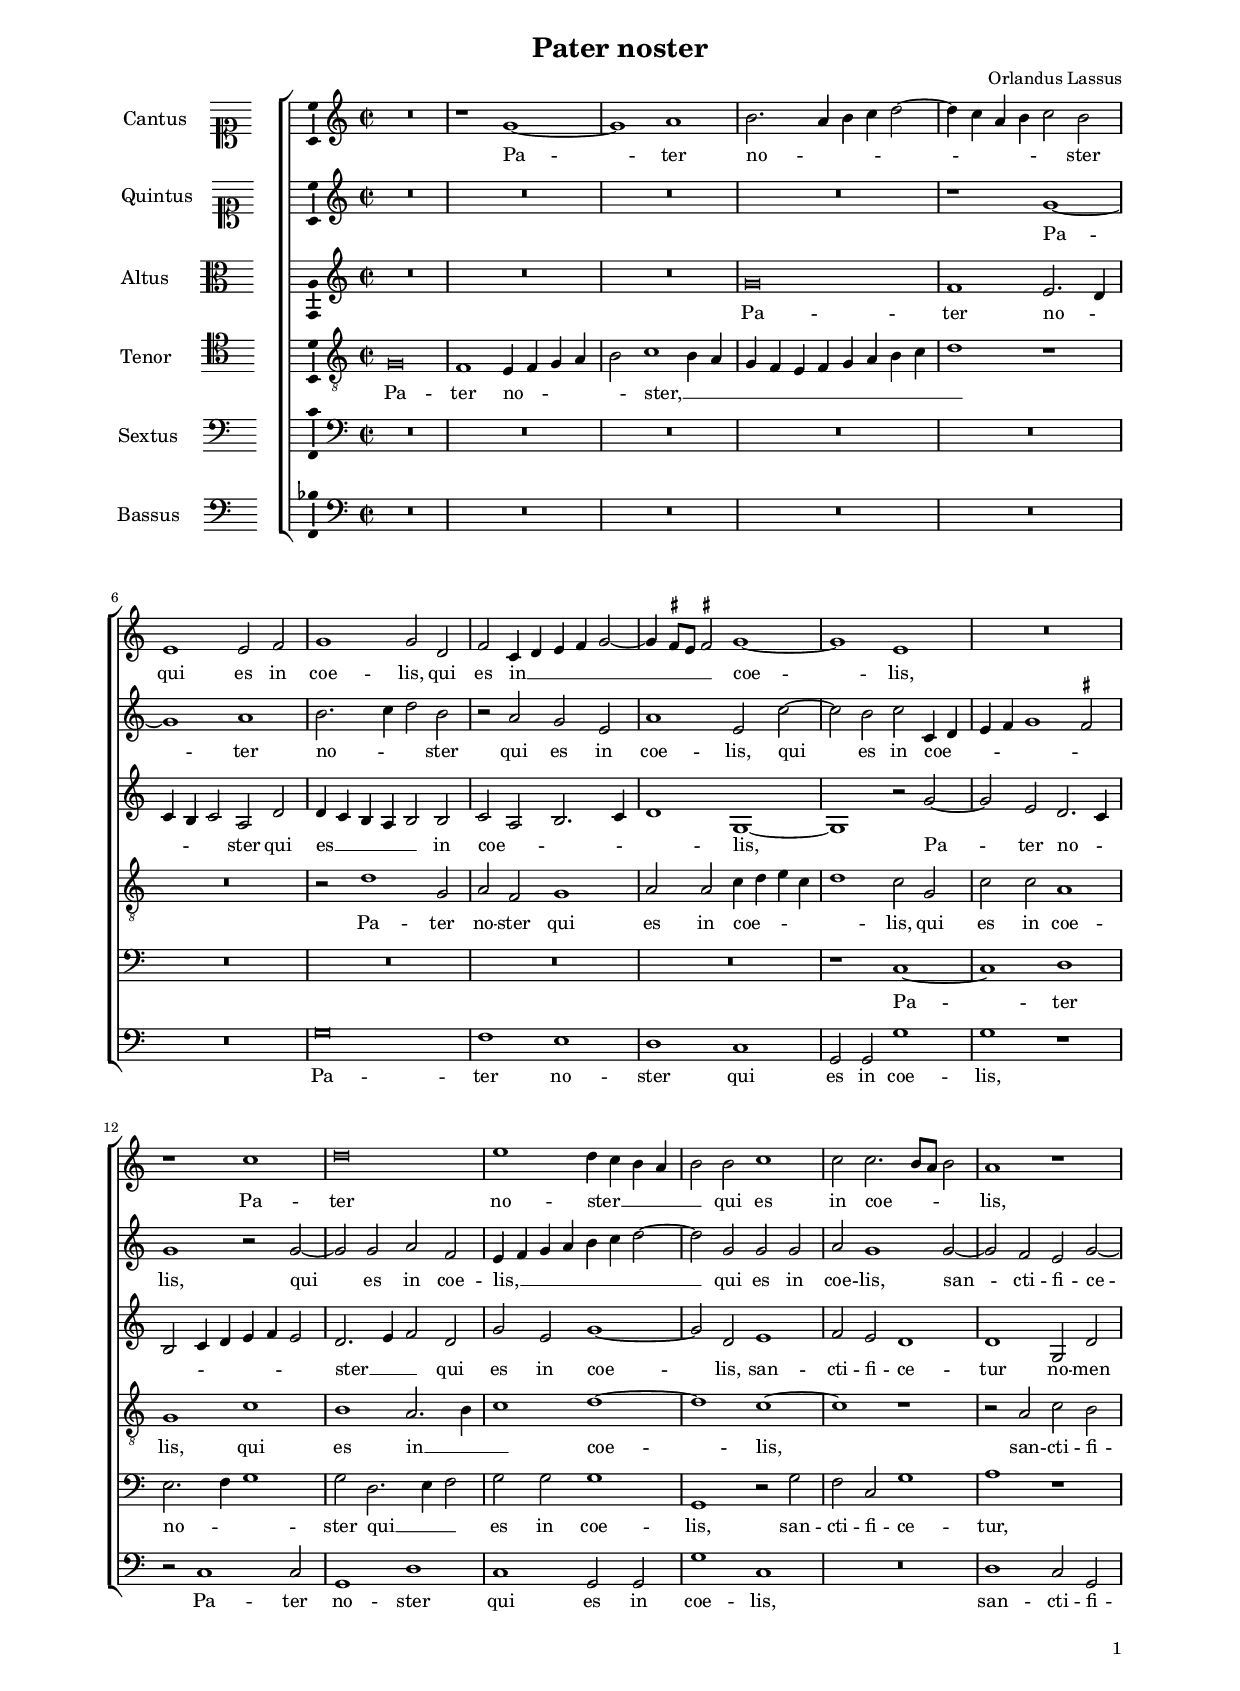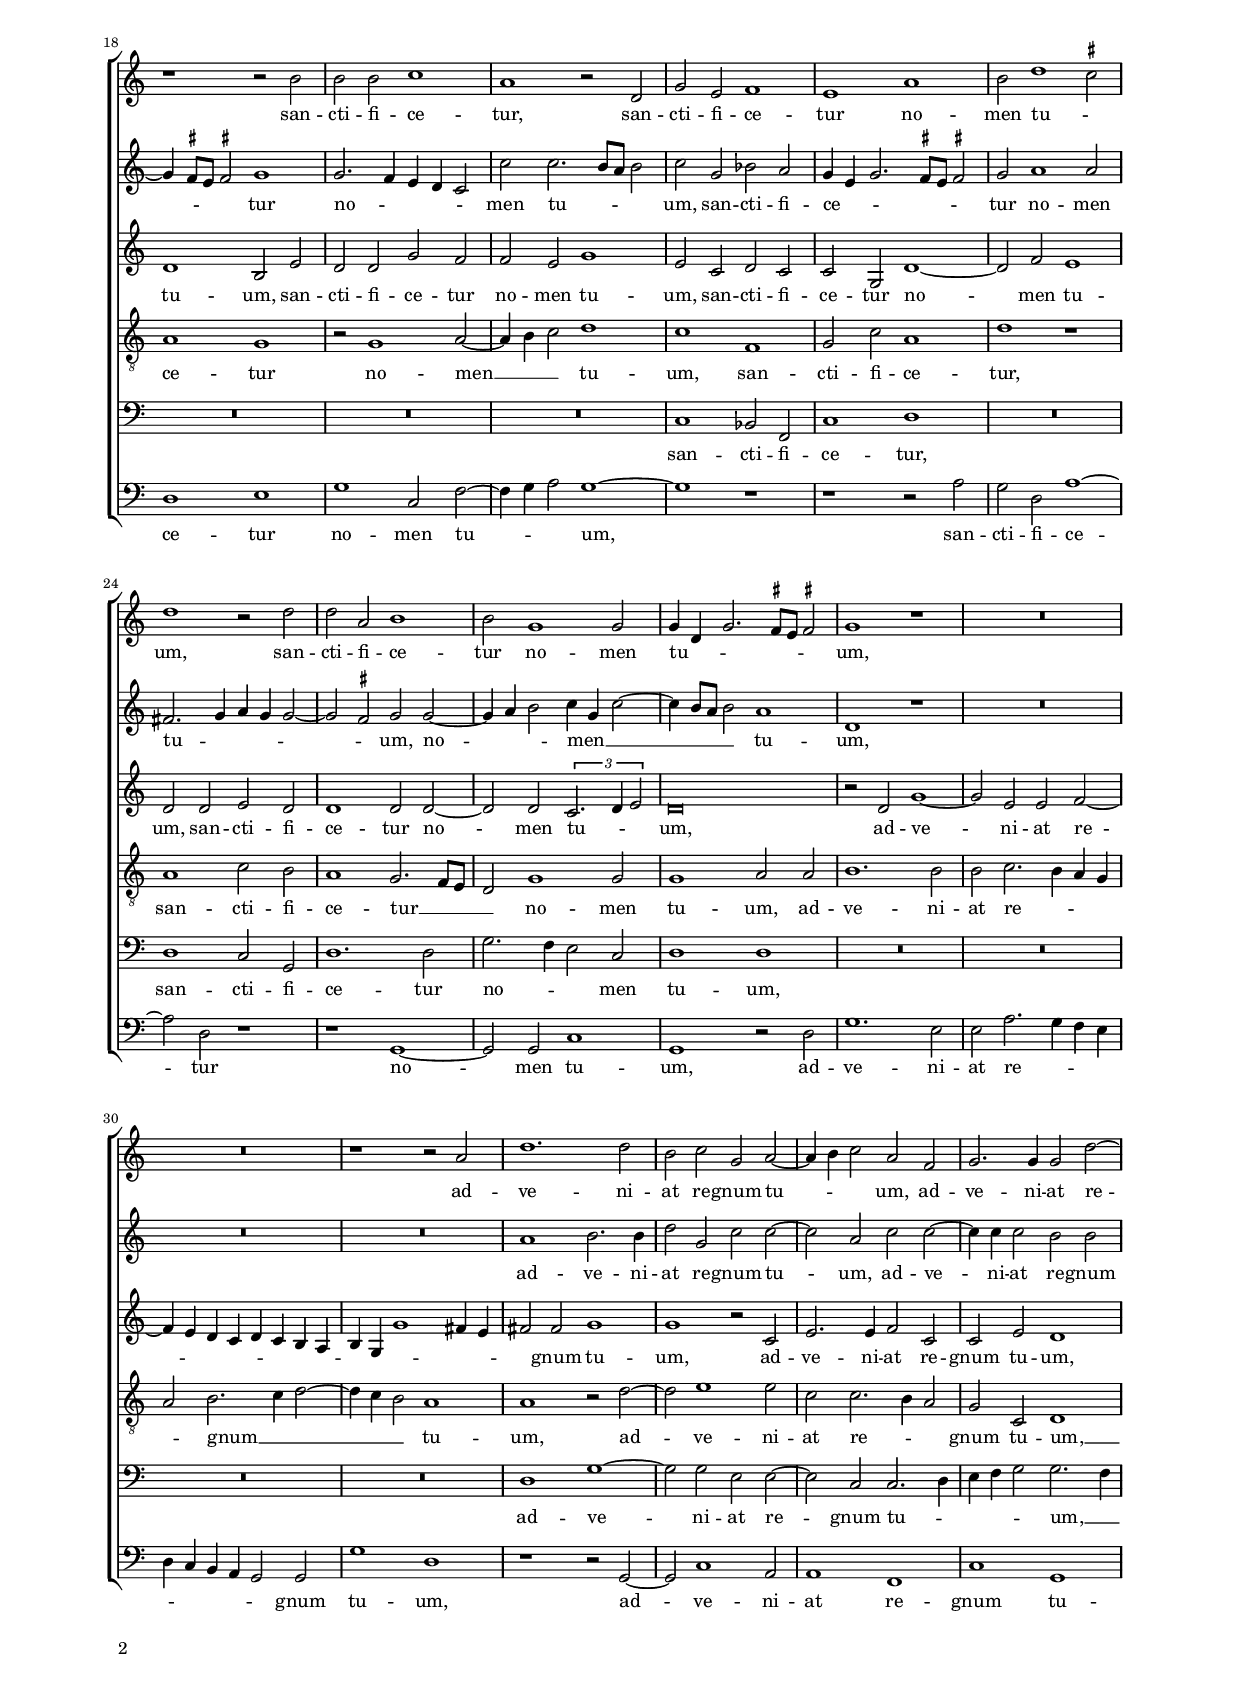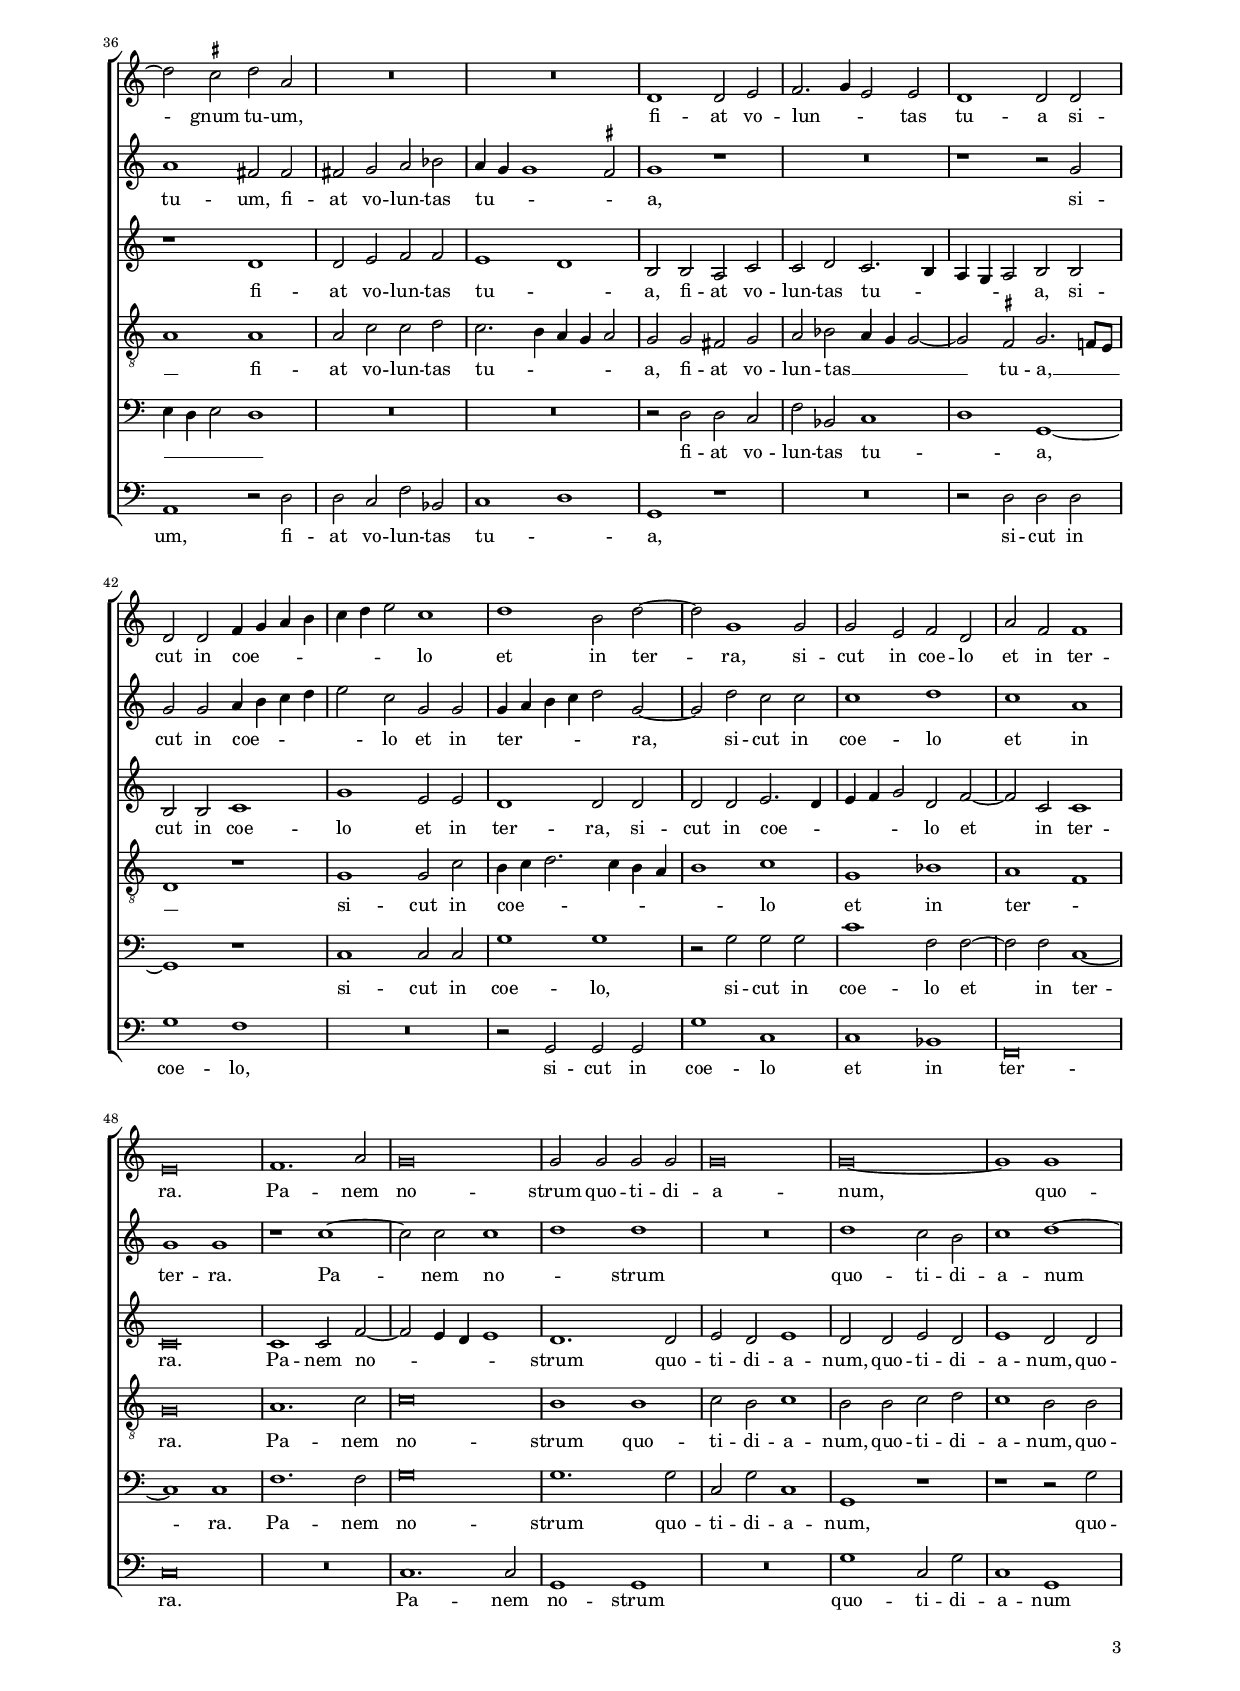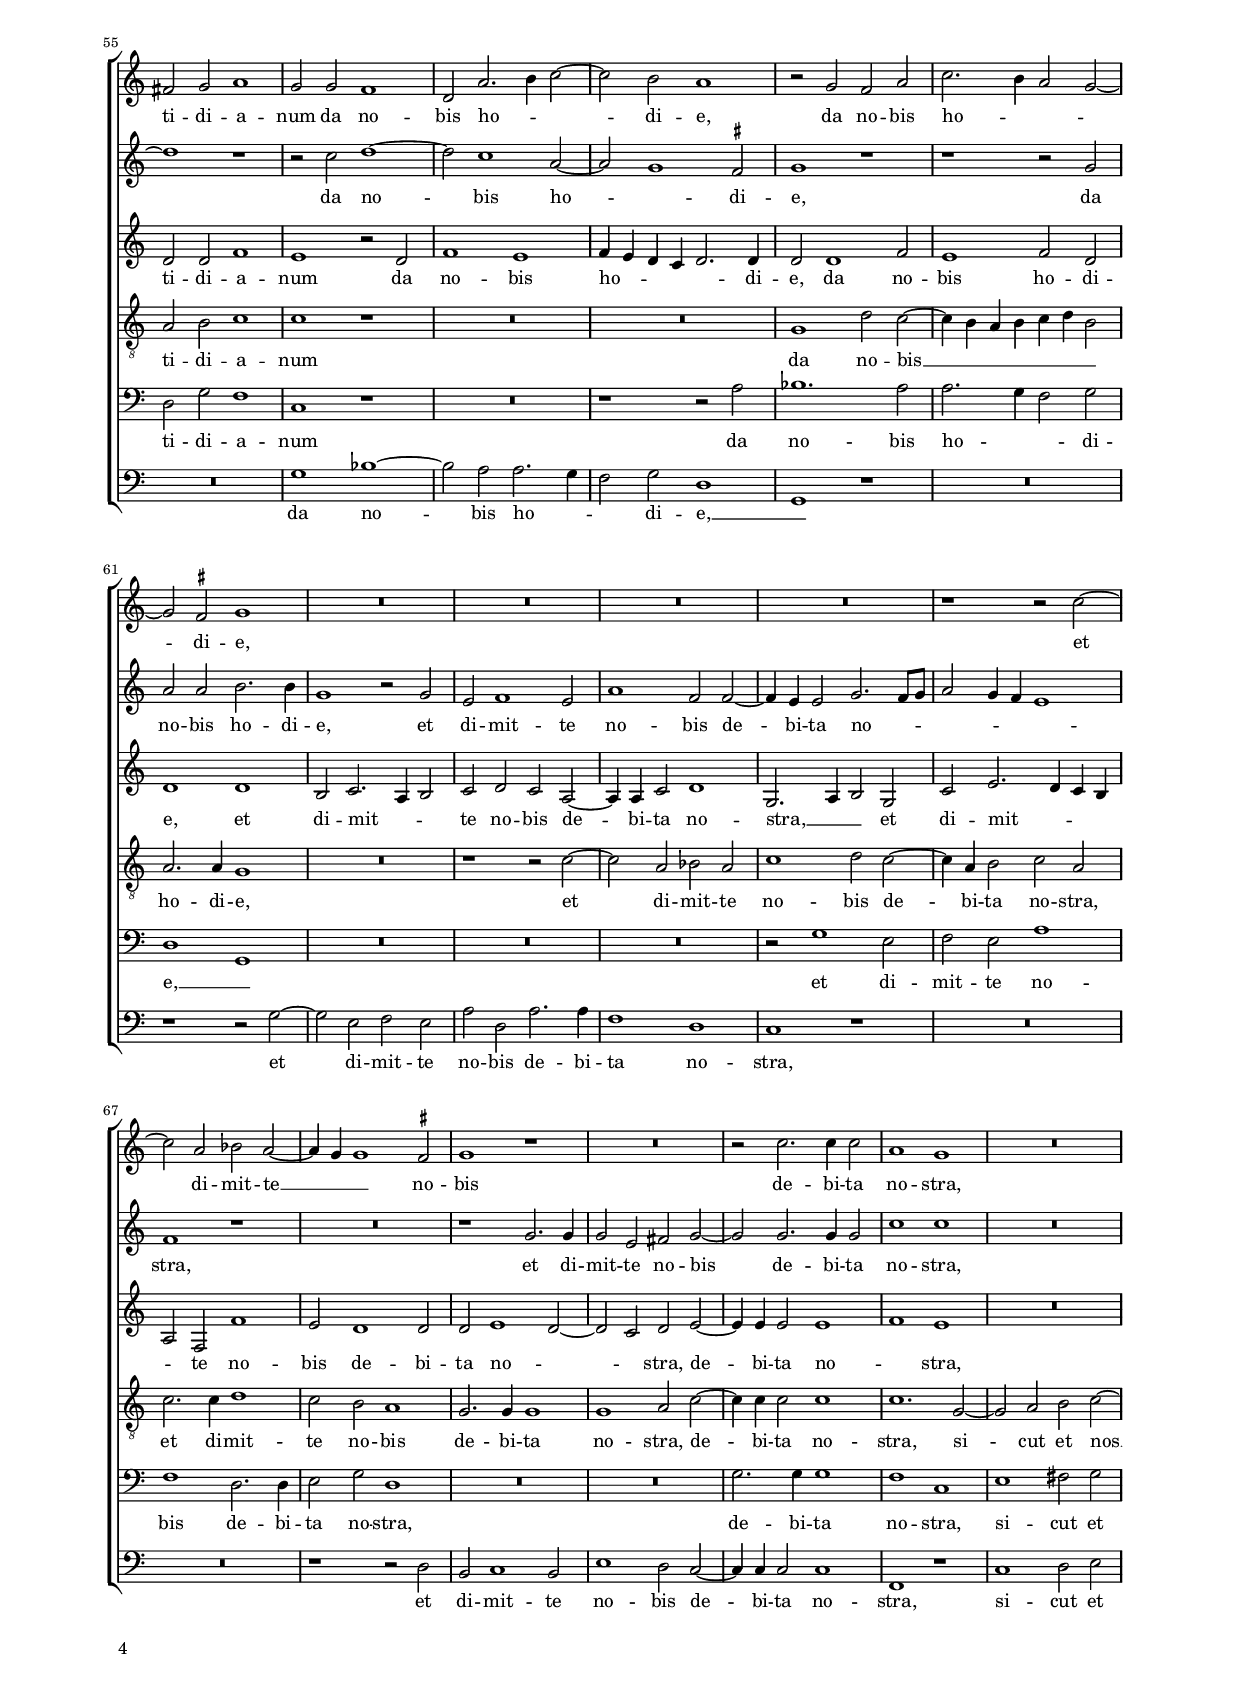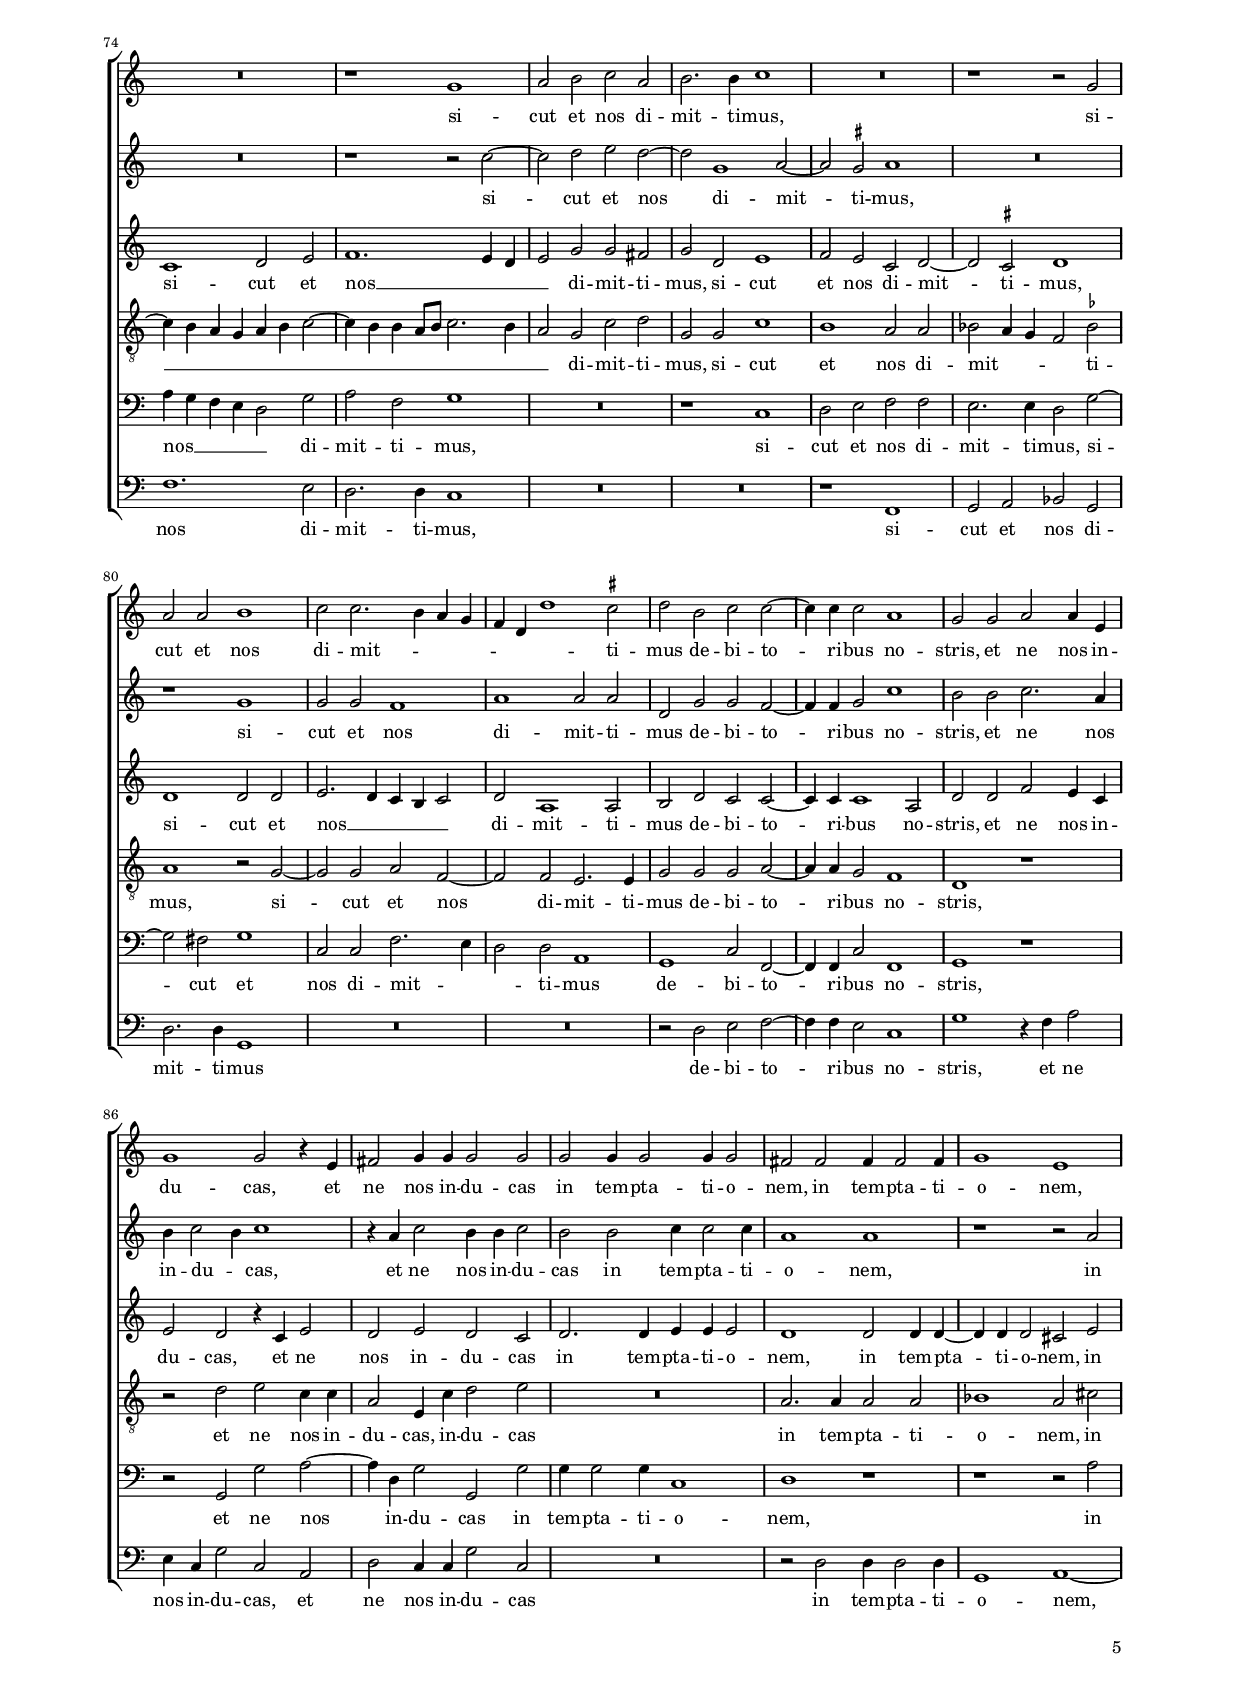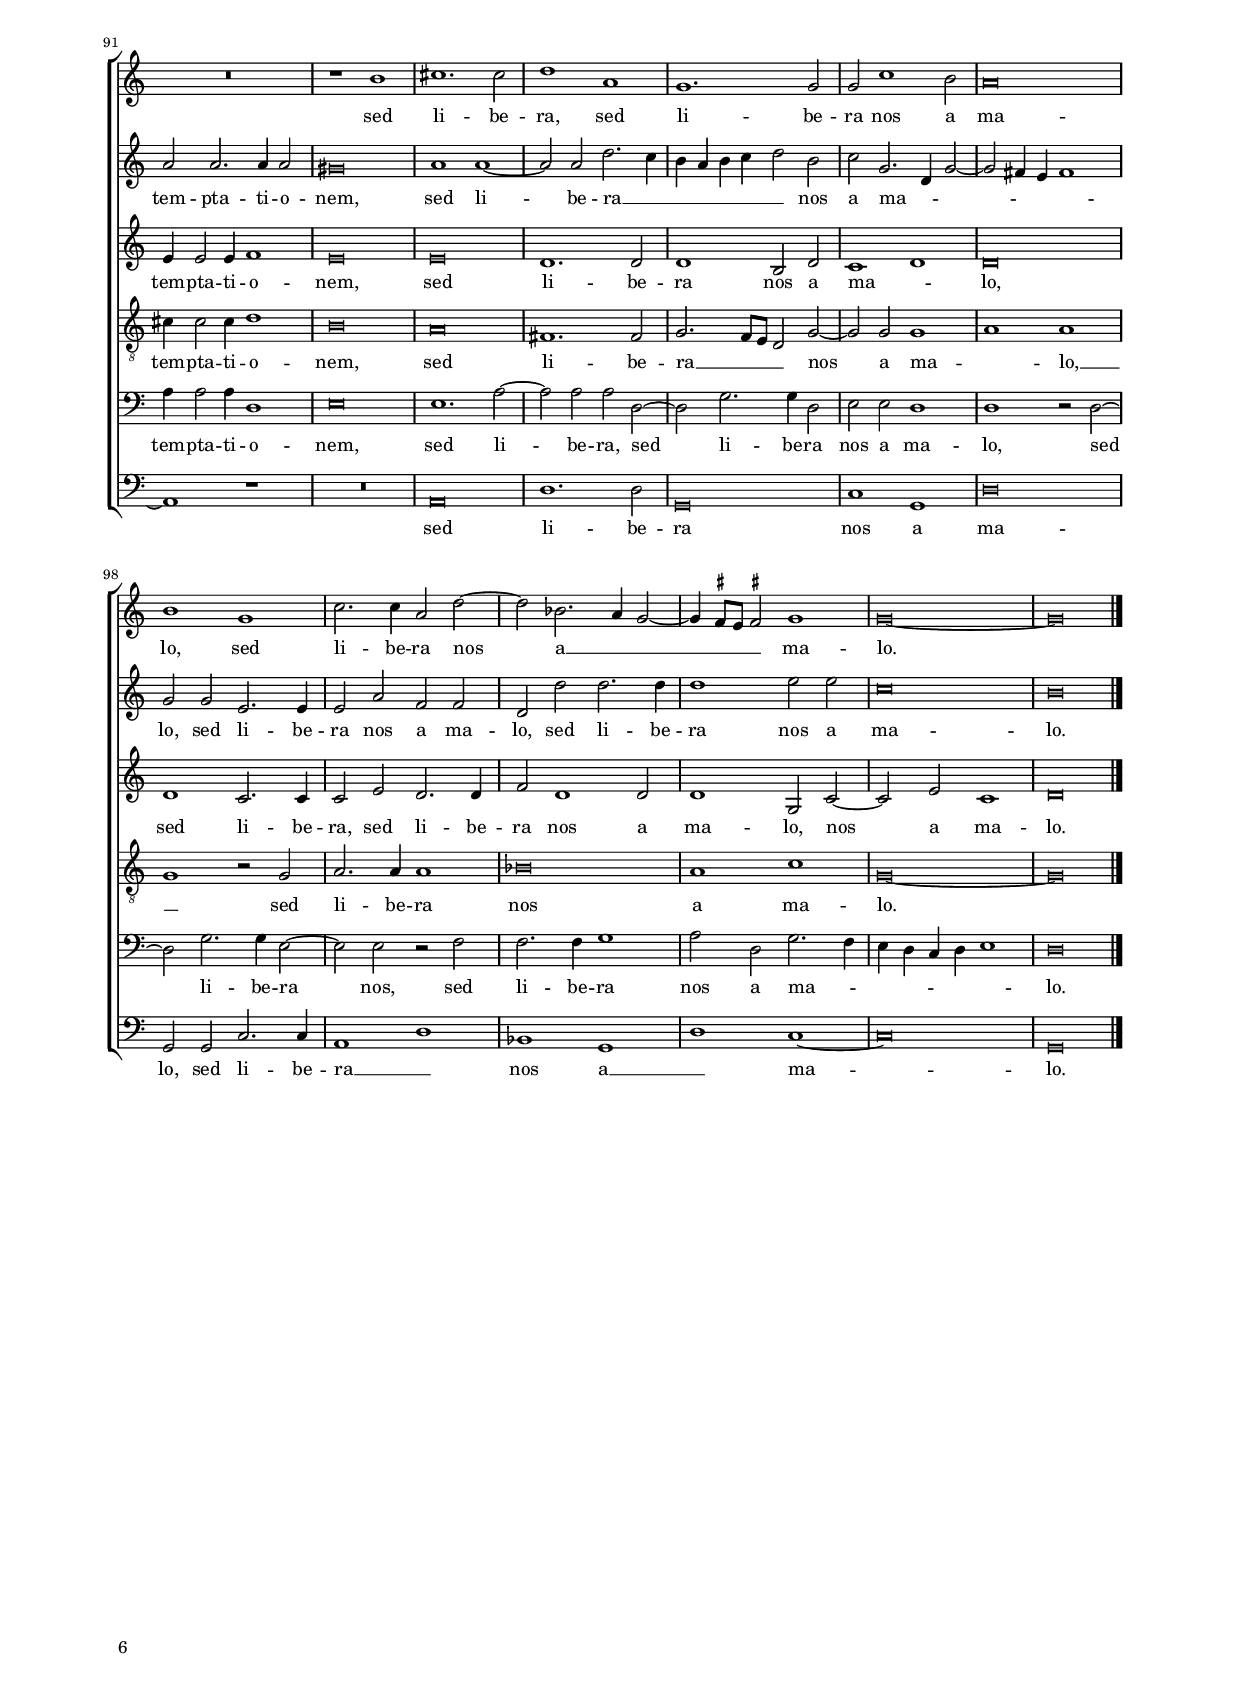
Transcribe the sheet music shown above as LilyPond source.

\header
{
  title="Pater noster"
  composer="Orlandus Lassus"
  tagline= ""
}

\version "2.24.1"
\include "deutsch.ly"
#(set-global-staff-size 15)
% #(set-default-paper-size "letter")
#(ly:set-option 'point-and-click #f)


\paper
	{
	top-margin = 1.4 \cm
	bottom-margin = 0.8 \cm
	left-margin = 2 \cm
	right-margin = 2 \cm
	ragged-bottom = ##f
	ragged-last-bottom = ##t
	print-page-number = ##f
	system-system-spacing = #'((basic-distance . 16) (minimum-distance . 14) (padding . 5) (strechability . 150))
	oddFooterMarkup=\markup   \fill-line { "" \fromproperty #'page:page-number-string }
	evenFooterMarkup=\markup  \fill-line { \fromproperty #'page:page-number-string "" }
	last-bottom-spacing = #'((basic-distance . 12) (minimum-distance . 7) (padding . 4))
	system-count = 17
	page-count = 6
%	systems-per-page = 3
%	min-systems-per-page = 3
	}


global = {
	\key c \major
	\time 2/2 \set Score.measureLength = #(ly:make-moment 2/1)
	\skip 1*2*103 \bar "|."
	}

ficta = { \once \set suggestAccidentals = ##t }
	
forget = #(define-music-function (music) (ly:music?) #{
	\accidentalStyle forget
	$music
	\accidentalStyle default
	#})


incipitcantus = \markup { \score {
	{
	\set Staff.instrumentName = \markup { \fontsize #1 "Cantus" }
	\key c \major
	\clef soprano
	s4 \bar ""
	}
	\layout  {
	raggedright = ##t
	indent = 1.8 \cm
	line-width = 2.7 \cm
	\context { \Staff \remove Time_signature_engraver }
	\override Staff.Clef.Y-extent = #'(0 . 0)
	}} \hspace #1 }


incipitquintus = \markup { \score {
	{
	\set Staff.instrumentName = \markup { \fontsize #1 "Quintus" }
	\key c \major
	\clef soprano
	s4 \bar ""
	}
	\layout  {
	raggedright = ##t
	indent = 1.8 \cm
	line-width = 2.7 \cm
	\context { \Staff \remove Time_signature_engraver }
	\override Staff.Clef.Y-extent = #'(0 . 0)
	}} \hspace #1 }
	  
	  
incipitaltus = \markup { \score {
	{
	\set Staff.instrumentName = \markup { \fontsize #1 "Altus" }
	\key c \major
	\clef alto
	s4 \bar ""
	}
	\layout  {
	raggedright = ##t
	indent = 1.8 \cm
	line-width = 2.7 \cm
	\context { \Staff \remove Time_signature_engraver }
	\override Staff.Clef.Y-extent = #'(0 . 0)
	}} \hspace #1 }


incipittenor = \markup { \score {
	{
	\set Staff.instrumentName = \markup { \fontsize #1 "Tenor" }
	\key c \major
	\clef tenor
	s4 \bar ""
	}
	\layout  {
	raggedright = ##t
	indent = 1.8 \cm
	line-width = 2.7 \cm
	\context { \Staff \remove Time_signature_engraver }
	\override Staff.Clef.Y-extent = #'(0 . 0)
	}} \hspace #1 }
	  
	  
incipitsextus = \markup { \score {
	{
	\set Staff.instrumentName = \markup { \fontsize #1 "Sextus" }
	\key c \major
	\clef bass
	s4 \bar ""
	}
	\layout  {
	raggedright = ##t
	indent = 1.8 \cm
	line-width = 2.7 \cm
	\context { \Staff \remove Time_signature_engraver }
	\override Staff.Clef.Y-extent = #'(0 . 0)
	}} \hspace #1 }
	  
	  
incipitbassus = \markup { \score {
	{
	\set Staff.instrumentName = \markup { \fontsize #1 "Bassus" }
	\key c \major
	\clef bass
	s4 \bar ""
	}
	\layout  {
	raggedright = ##t
	indent = 1.8 \cm
	line-width = 2.7 \cm
	\context { \Staff \remove Time_signature_engraver }
	\override Staff.Clef.Y-extent = #'(0 . 0)
	}} \hspace #1 }


cantus =  \relative c''
	{
	R\breve
	r1 g~
	g1 a
	h2. a4 h c d2~
%5
	d4 c a h c2 h | \break \noPageBreak
	e,1 e2 f
	g1 g2 d
	f2 c4 d e f g2~
	g4 \ficta fis8 e \ficta fis!2 g1~
%10
	g1 e |
	R\breve \break \noPageBreak
	r1 c'
	d\breve
	e1 d4 c h a
%15
	h2 h c1 |
	c2 c2. h8 a h2
	a1 r \pageBreak
	r1 r2 h
	h2 h c1
%20
	a1 r2 d, |
	g2 e f1
	e1 a
	h2 d1 \ficta cis2
	d1 r2 d
%25
	d2 a h1 |
	h2 g1 g2
	g4 d g2. \ficta fis8 e \ficta fis!2
	g1 r
	R\breve \break \noPageBreak
%30
	R\breve |
	r1 r2 a
	d1. d2
	h2 c g a~
	a4 h c2 a f
%35
	g2. g4 g2 d'~ | \pageBreak
	d2 \ficta cis d a
	R\breve
	R\breve
	d,1 d2 e
%40
	f2. g4 e2 e |
	d1 d2 d \break \noPageBreak
	d2 d f4 g a h
	c4 d e2 c1
	d1 h2 d~
%45
	d2 g,1 g2 |
	g2 e f d
	a'2 f f1 \break \noPageBreak
	e\breve
	f1. a2
%50
	g\breve |
	g2 g g g
	g\breve
	g\breve~
	g1 g \pageBreak
%55
	fis2 g a1 |
	g2 g f1
	d2 a'2. h4 c2~
	c2 h a1
	r2 g f a
%60
	c2. h4 a2 g~ |
	g2 \ficta fis g1
	R\breve
	R\breve
	R\breve
%65
	R\breve |
	r1 r2 c~
	c2 a b a~
	a4 g g1 \ficta fis2
	g1 r
%70
	R\breve |
	r2 c2. c4 c2
	a1 g
	R\breve
	R\breve
%75
	r1 g |
	a2 h c a
	h2. h4 c1
	R\breve
	r1 r2 g
%80
	a2 a h1 |
	c2 c2. h4 a g
	f4 d d'1 \ficta cis2
	d2 h c c~
	c4 c c2 a1
%85
	g2 g a a4 e |
	g1 g2 r4 e
	fis2 g4 g g2 g
	g2 g4 g2 g4 g2
	fis2 fis fis4 fis2 fis4
%90
	g1 e | \pageBreak
	R\breve
	r1 h'
	cis1. cis2
	d1 a
%95
	g1. g2 |
	g2 c1 h2
	a\breve
	h1 g
	c2. c4 a2 d~
%100
	d2 b2. a4 g2~ |
	g4 \ficta fis8 e \ficta fis!2 g1
	g\breve~
	g\breve |
	}


quintus = \relative c''
	{
	R\breve
	R\breve
	R\breve
	R\breve
%5
	r1 g~ |
	g1 a
	h2. c4 d2 h
	r2 a g e
	a1 e2 c'~
%10
	c2 h c c,4 d |
	e4 f g1 \ficta fis2
	g1 r2 g~
	g2 g a f
	e4 f g a h c d2~
%15
	d2 g, g g |
	a2 g1 g2~
	g2 f e g~
	g4 \ficta fis8 e \ficta fis!2 g1
	g2. f4 e d c2
%20
	c'2 c2. h8 a h2 |
	c2 g b a
	g4 e g2. \ficta fis8 e \ficta fis!2
	g2 a1 a2
	fis2. g4 a g g2~
%25
	g2 \ficta fis g g~ |
	g4 a h2 c4 g c2~
	c4 h8 a h2 a1
	d,1 r
	R\breve
%30
	R\breve |
	R\breve
	a'1 h2. h4
	d2 g, c c~
	c2 a c c~
%35
	c4 c c2 h h |
	a1 fis2 fis
	fis2 g a b
	a4 g g1 \ficta fis2
	g1 r
%40
	R\breve |
	r1 r2 g
	g2 g a4 h c d
	e2 c g g
	g4 a h c d2 g,~
%45
	g2 d' c c |
	c1 d
	c1 a
	g1 g
	r1 c~
%50
	c2 c c1 |
	d1 d
	R\breve
	d1 c2 h
	c1 d~
%55
	d1 r |
	r2 c d1~
	d2 c1 a2~
	a2 g1 \ficta fis2
	g1 r
%60
	r1 r2 g |
	a2 a h2. h4
	g1 r2 g
	e2 f1 e2
	a1 f2 f~
%65
	f4 e e2 g2. f8 g |
	a2 g4 f e1
	f1 r
	R\breve
	r1 g2. g4
%70
	g2 e fis g~ |
	g2 g2. g4 g2
	c1 c
	R\breve
	R\breve
%75
	r1 r2 c~ |
	c2 d e d~
	d2 g,1 a2~
	a2 \ficta gis a1
	R\breve
%80
	r1 g |
	g2 g f1
	a1 a2 a
	d,2 g g f~
	f4 f g2 c1
%85
	h2 h c2. a4 |
	h4 c2 h4 c1
	r4 a c2 h4 h c2
	h2 h c4 c2 c4
	a1 a
%90
	r1 r2 a |
	a2 a2. a4 a2
	gis\breve
	a1 a~
	a2 a d2. c4
%95
	h4 a h c d2 h |
	c2 g2. d4 g2~
	g2 fis4 e fis1
	g2 g e2. e4
	e2 a f f
%100
	d2 d' d2. d4 |
	d1 e2 e
	c\breve
	h\breve |
	}


altus =  \relative c'
	{
	R\breve
	R\breve
	R\breve
	g'\breve
%5
	f1 e2. d4 |
	c4 h c2 a d
	d4 c h a h2 h
	c2 a h2. c4
	d1 g,~
%10
	g1 r2 g'~ |
	g2 e d2. c4
	h2 c4 d e f e2
	d2. e4 f2 d
	g2 e g1~
%15
	g2 d e1 |
	f2 e d1
	d1 g,2 d'
	d1 h2 e
	d2 d g f
%20
	f2 e g1 |
	e2 c d c
	c2 g d'1~
	d2 f e1
	d2 d e d
%25
	d1 d2 d~ |
	d2 d \tuplet 3/2 { c2. d4 e2 }
	d\breve
	r2 d g1~
	g2 e e f~
%30
	f4 e d c d c h a |
	h4 g g'1 fis4 e
	fis2 fis g1
	g1 r2 c,
	e2. e4 f2 c
%35
	c2 e d1 |
	r1 d
	d2 e f f
	e1 d
	h2 h a c
%40
	c2 d c2. h4 |
	a4 g a2 h h
	h2 h c1
	g'1 e2 e
	d1 d2 d
%45
	d2 d e2. d4 |
	e4 f g2 d f~
	f2 c c1
	c\breve
	c1 c2 f~
%50
	f2 e4 d e1 |
	d1. d2
	e2 d e1
	d2 d e d
	e1 d2 d
%55
	d2 d f1 |
	e1 r2 d
	f1 e
	f4 e d c d2. d4
	d2 d1 f2
%60
	e1 f2 d |
	d1 d
	h2 c2. a4 h2
	c2 d c a~
	a4 a c2 d1
%65
	g,2. a4 h2 g |
	c2 e2. d4 c h
	a2 f f'1
	e2 d1 d2
	d2 e1 d2~
%70
	d2 c d e~ |
	e4 e e2 e1
	f1 e
	R\breve
	c1 d2 e
%75
	f1. e4 d |
	e2 g g fis
	g2 d e1
	f2 e c d~
	d2 \ficta cis d1
%80
	d1 d2 d |
	e2. d4 c h c2
	d2 a1 a2
	h2 d c c~
	c4 c c1 a2
%85
	d2 d f e4 c |
	e2 d r4 c e2
	d2 e d c
	d2. d4 e e e2
	d1 d2 d4 d~
%90
	d4 d d2 cis e |
	e4 e2 e4 f1
	e\breve
	e\breve
	d1. d2
%95
	d1 h2 d |
	c1 d
	d\breve
	d1 c2. c4
	c2 e d2. d4
%100
	f2 d1 d2 |
	d1 g,2 c~
	c2 e c1
	d\breve |
	}


tenor =  \relative c'
	{
	g\breve
	f1 e4 f g a
	h2 c1 h4 a
	g4 f e f g a h c
%5
	d1 r |
	R\breve
	r2 d1 g,2
	a2 f g1
	a2 a c4 d e c
%10
	d1 c2 g |
	c2 c a1
	g1 c
	h1 a2. h4
	c1 d~
%15
	d1 c~ |
	c1 r
	r2 a c h
	a1 g
	r2 g1 a2~
%20
	a4 h c2 d1 |
	c1 f,
	g2 c a1
	d1 r
	a1 c2 h
%25
	a1 g2. f8 e |
	d2 g1 g2
	g1 a2 a
	h1. h2
	h2 c2. h4 a g
%30
	a2 h2. c4 d2~ |
	d4 c h2 a1
	a1 r2 d~
	d2 e1 e2
	c2 c2. h4 a2
%35
	g2 c, d1 |
	a'1 a
	a2 c c d
	c2. h4 a g a2
	g2 g fis g
%40
	a2 b a4 g g2~ |
	g2 \ficta fis g2. f8 e
	d1 r
	g1 g2 c
	h4 c d2. c4 h a
%45
	h1 c |
	g1 b
	a1 f
	g\breve
	a1. c2
%50
	c\breve |
	h1 h
	c2 h c1
	h2 h c d
	c1 h2 h
%55
	a2 h c1 |
	c1 r
	R\breve
	R\breve
	g1 d'2 c~
%60
	c4 h a h c d h2 |
	a2. a4 g1
	R\breve
	r1 r2 c~
	c2 a b a
%65
	c1 d2 c~ |
	c4 a h2 c a
	c2. c4 d1
	c2 h a1
	g2. g4 g1
%70
	g1 a2 c~ |
	c4 c c2 c1
	c1. g2~
	g2 a h c~
	c4 h a g a h c2~
%75
	c4 h h a8 h c2. h4 |
	a2 g c d
	g,2 g c1
	h1 a2 a
	b2 a4 g f2 \ficta b!
%80
	a1 r2 g~ |
	g2 g a f~
	f2 f e2. e4
	g2 g g a~
	a4 a g2 f1
%85
	d1 r |
	r2 d' e c4 c
	a2 e4 c' d2 e
	R\breve
	a,2. a4 a2 a
%90
	b1 a2 cis |
	cis4 cis2 cis4 d1
	h\breve
	a\breve
	fis1. fis2
%95
	g2. f8 e d2 g~ |
	g2 g g1
	a1 a
	g1 r2 g
	a2. a4 a1
%100
	b\breve |
	a1 c
	g\breve~
	g\breve |
	}


sextus  =  \relative c
	{
	R\breve
	R\breve
	R\breve
	R\breve
%5
	R\breve |
	R\breve
	R\breve
	R\breve
	R\breve
%10
	r1 c~ |
	c1 d
	e2. f4 g1
	g2 d2. e4 f2
	g2 g g1
%15
	g,1 r2 g' |
	f2 c g'1
	a1 r
	R\breve
	R\breve
%20
	R\breve |
	c,1 b2 f
	c'1 d
	R\breve
	d1 c2 g
%25
	d'1. d2 |
	g2. f4 e2 c
	d1 d
	R\breve
	R\breve
%30
	R\breve |
	R\breve
	d1 g~
	g2 g e e~
	e2 c c2. d4
%35
	e4 f g2 g2. f4 |
	e4 d e2 d1
	R\breve
	R\breve
	r2 d d c
%40
	f2 b, c1 |
	d1 g,~
	g1 r
	c1 c2 c
	g'1 g
%45
	r2 g g g |
	c1 f,2 f~
	f2 f c1~
	c1 c
	f1. f2
%50
	g\breve |
	g1. g2
	c,2 g' c,1
	g1 r
	r1 r2 g'
%55
	d2 g f1 |
	c1 r
	R\breve
	r1 r2 a'
	b1. a2
%60
	a2. g4 f2 g |
	d1 g,
	R\breve
	R\breve
	R\breve
%65
	r2 g'1 e2 |
	f2 e a1
	f1 d2. d4
	e2 g d1
	R\breve
%70
	R\breve |
	g2. g4 g1
	f1 c
	e1 fis2 g
	a4 g f e d2 g
%75
	a2 f g1 |
	R\breve
	r1 c,
	d2 e f f
	e2. e4 d2 g~
%80
	g2 fis g1 |
	c,2 c f2. e4
	d2 d a1
	g1 c2 f,~
	f4 f c'2 f,1
%85
	g1 r |
	r2 g g' a~
	a4 d, g2 g, g'
	g4 g2 g4 c,1
	d1 r
%90
	r1 r2 a' |
	a4 a2 a4 d,1
	e\breve
	e1. a2~
	a2 a a d,~
%95
	d2 g2. g4 d2 |
	e2 e d1
	d1 r2 d~
	d2 g2. g4 e2~
	e2 e r f
%100
	f2. f4 g1 |
	a2 d, g2. f4
	e4 d c d e1
	d\breve |
	}


bassus  =  \relative c
	{
	R\breve
	R\breve
	R\breve
	R\breve
%5
	R\breve |
	R\breve
	g'\breve
	f1 e
	d1 c
%10
	g2 g g'1 |
	g1 r
	r2 c,1 c2
	g1 d'
	c1 g2 g
%15
	g'1 c, |
	R\breve
	d1 c2 g
	d'1 e
	g1 c,2 f~
%20
	f4 g a2 g1~ |
	g1 r
	r1 r2 a
	g2 d a'1~
	a2 d, r1
%25
	r1 g,~ |
	g2 g c1
	g1 r2 d'
	g1. e2
	e2 a2. g4 f e
%30
	d4 c h a g2 g |
	g'1 d
	r1 r2 g,~
	g2 c1 a2
	a1 f
%35
	c'1 g |
	a1 r2 d
	d2 c f b,
	c1 d
	g,1 r
%40
	R\breve |
	r2 d' d d
	g1 f
	R\breve
	r2 g, g g
%45
	g'1 c, |
	c1 b
	f\breve
	c'\breve
	R\breve
%50
	c1. c2 |
	g1 g
	R\breve
	g'1 c,2 g'
	c,1 g
%55
	R\breve |
	g'1 b~
	b2 a a2. g4
	f2 g d1
	g,1 r
%60
	R\breve |
	r1 r2 g'~
	g2 e f e
	a2 d, a'2. a4
	f1 d
%65
	c1 r |
	R\breve
	R\breve
	r1 r2 d
	h2 c1 h2
%70
	e1 d2 c~ |
	c4 c c2 c1
	f,1 r
	c'1 d2 e
	f1. e2
%75
	d2. d4 c1 |
	R\breve
	R\breve
	r1 f,
	g2 a b g
%80
	d'2. d4 g,1 |
	R\breve
	R\breve
	r2 d' e f~
	f4 f e2 c1
%85
	g'1 r4 f a2 |
	e4 c g'2 c, a
	d2 c4 c g'2 c,
	R\breve
	r2 d d4 d2 d4
%90
	g,1 a~ |
	a1 r
	R\breve
	a\breve
	d1. d2
%95
	g,\breve |
	c1 g
	d'\breve
	g,2 g c2. c4
	a1 d
%100
	b1 g |
	d'1 c~
	c\breve
	g\breve |
	}


lyricscantus = \lyricmode {
	Pa -- ter no -- _ _ _ _ _ _ _ _ ster qui es in coe -- lis,
	qui es in __ _ _ _ _ _ _ _ coe -- lis,
	Pa -- ter no -- ster __ _ _ _ _ qui es in coe -- _ _ _ lis,
	san -- cti -- fi -- ce -- tur,
	san -- cti -- fi -- ce -- tur no -- men tu -- _ um,
	san -- cti -- fi -- ce -- tur no -- men tu -- _ _ _ _ _ um,
	ad -- ve -- ni -- at re -- gnum tu -- _ _ um,
	ad -- ve -- ni -- at re -- gnum tu -- um,
	fi -- at vo -- lun -- _ _ tas tu -- a
	si -- cut in coe -- _ _ _ _ _ _ lo et in ter -- ra,
	si -- cut in coe -- lo et in ter -- ra.
	Pa -- nem no -- strum quo -- ti -- di -- a -- num,
	quo -- ti -- di -- a -- num da no -- bis ho -- _ _ di -- e,
	da no -- bis ho -- _ _ _ di -- e,
	et di -- mit -- te __ _ _ no -- bis de -- bi -- ta no -- stra,
	si -- cut et nos di -- mit -- ti -- mus,
	si -- cut et nos di -- mit -- _ _ _ _ _ _ ti -- mus de -- bi -- to -- ri -- bus no -- stris,
	et ne nos in -- du -- cas,
	et ne nos in -- du -- cas in tem -- pta -- ti -- o -- nem,
	in tem -- pta -- ti -- o -- nem,
	sed li -- be -- ra,
	sed li -- be -- ra nos a ma -- lo,
	sed li -- be -- ra nos a __ _ _ _ _ _ ma -- lo.
	}


lyricsquintus = \lyricmode {
	Pa -- ter no -- _ _ ster qui es in coe -- lis,
	qui es in coe -- _ _ _ _ _ lis,
	qui es in coe -- lis, __ _ _ _ _ _ _ 
	qui es in coe -- lis,
	san -- cti -- fi -- ce -- _ _ _ tur no -- _ _ _ _ men tu -- _ _ _ um,
	san -- cti -- fi -- ce -- _ _ _ _ _ tur no -- men tu -- _ _ _ _ _ um,
	no -- _ _ men __ _ _ _ _ _ tu -- um,
	ad -- ve -- ni -- at re -- gnum tu -- um,
	ad -- ve -- ni -- at re -- gnum tu -- um,
	fi -- at vo -- lun -- tas tu -- _ _ _ a,
	si -- cut in coe -- _ _ _ _ lo et in ter -- _ _ _ _ ra,
	si -- cut in coe -- lo et in ter -- ra.
	Pa -- nem no -- _ strum quo -- ti -- di -- a -- num da no -- bis ho -- _ di -- e,
	da no -- bis ho -- di -- e,
	et di -- mit -- te no -- bis de -- bi -- ta no -- _ _ _ _ _ _ stra,
	et di -- mit -- te no -- bis de -- bi -- ta no -- stra,
	si -- cut et nos di -- mit -- ti -- mus,
	si -- cut et nos di -- mit -- ti -- mus de -- bi -- to -- ri -- bus no -- stris,
	et ne nos in -- du -- _ cas,
	et ne nos in -- du -- cas in tem -- pta -- ti -- o -- nem,
	in tem -- pta -- ti -- o -- nem,
	sed li -- be -- ra __ _ _ _ _ _ _ nos a ma -- _ _ _ _ _ lo,
	sed li -- be -- ra nos a ma -- lo,
	sed li -- be -- ra nos a ma -- lo.
	}


lyricsaltus = \lyricmode {
	Pa -- ter no -- _ _ _ _ ster qui es __ _ _ _ _ in coe -- _ _ _ _ lis,
	Pa -- ter no -- _ _ _ _ _ _ _ ster __ _ _ qui es in coe -- lis,
	san -- cti -- fi -- ce -- tur no -- men tu -- um,
	san -- cti -- fi -- ce -- tur no -- men tu -- um,
	san -- cti -- fi -- ce -- tur no -- men tu -- um,
	san -- cti -- fi -- ce -- tur no -- men tu -- _ _ um,
	ad -- ve -- ni -- at re -- _ _ _ _ _ _ _ _ _ _ _ _ _ gnum tu -- um,
	ad -- ve -- ni -- at re -- gnum tu -- um,
	fi -- at vo -- lun -- tas tu -- _ a,
	fi -- at vo -- lun -- tas tu -- _ _ _ _ a,
	si -- cut in coe -- lo et in ter -- ra,
	si -- cut in coe -- _ _ _ _ lo et in ter -- ra.
	Pa -- nem no -- _ _ _ strum quo -- ti -- di -- a -- num,
	quo -- ti -- di -- a -- num,
	quo -- ti -- di -- a -- num da no -- bis ho -- _ _ _ _ di -- e,
	da no -- bis ho -- di -- e,
	et di -- mit -- _ _ te no -- bis de -- bi -- ta no -- stra, __ _ _
	et di -- mit -- _ _ _ _ te no -- bis de -- bi -- ta no -- _ _ stra,
	de -- bi -- ta no -- _ stra,
	si -- cut et nos __ _ _ _ di -- mit -- ti -- mus,
	si -- cut et nos di -- mit -- ti -- mus,
	si -- cut et nos __ _ _ _ _ di -- mit -- ti -- mus de -- bi -- to -- ri -- bus no -- stris,
	et ne nos in -- du -- cas,
	et ne nos in -- du -- cas in tem -- pta -- ti -- o -- nem,
	in tem -- pta -- ti -- o -- nem,
	in tem -- pta -- ti -- o -- nem,
	sed li -- be -- ra nos a ma -- _ lo,
	sed li -- be -- ra,
	sed li -- be -- ra nos a ma -- lo,
	nos a ma -- lo.
	}
	

lyricstenor = \lyricmode {
	Pa -- ter no -- _ _ _ _ ster, __ _ _ _ _ _ _ _ _ _ _ _
	Pa -- ter no -- ster qui es in coe -- _ _ _ _ lis,
	qui es in coe -- lis,
	qui es in __ _ _ coe -- lis,
	san -- cti -- fi -- ce -- tur no -- men __ _ _ tu -- um,
	san -- cti -- fi -- ce -- tur,
	san -- cti -- fi -- ce -- tur __ _ _ _ no -- men tu -- um,
	ad -- ve -- ni -- at re -- _ _ _ _ gnum __ _ _ _ _ tu -- um,
	ad -- ve -- ni -- at re -- _ _ gnum tu -- um, __ _
	fi -- at vo -- lun -- tas tu -- _ _ _ _ a,
	fi -- at vo -- lun -- tas __ _ _ _ tu -- a, __ _ _ _
	si -- cut in coe -- _ _ _ _ _ _ lo et in ter -- _ ra.
	Pa -- nem no -- strum quo -- ti -- di -- a -- num,
	quo -- ti -- di -- a -- num,
	quo -- ti -- di -- a -- num da no -- bis __ _ _ _ _ _ _ ho -- di -- e,
	et di -- mit -- te no -- bis de -- bi -- ta no -- stra,
	et di -- mit -- te no -- bis de -- bi -- ta no -- stra,
	de -- bi -- ta no -- stra,
	si -- cut et nos __ _ _ _ _ _ _ _ _ _ _ _ _ _ di -- mit -- ti -- mus,
	si -- cut et nos di -- mit -- _ _ _ ti -- mus,
	si -- cut et nos di -- mit -- ti -- mus de -- bi -- to -- ri -- bus no -- stris,
	et ne nos in -- du -- cas,
	in -- du -- cas in tem -- pta -- ti -- o -- nem,
	in tem -- pta -- ti -- o -- nem,
	sed li -- be -- ra __ _ _ _ nos a ma -- _ lo, __ _
	sed li -- be -- ra nos a ma -- lo.
	}


lyricssextus = \lyricmode {
	Pa -- ter no -- _ _ ster qui __ _ _ es in coe -- lis,
	san -- cti -- fi -- ce -- tur,
	san -- cti -- fi -- ce -- tur,
	san -- cti -- fi -- ce -- tur no -- _ _ men tu -- um,
	ad -- ve -- ni -- at re -- gnum tu -- _ _ _ _ um, __ _ _ _ _ _
	fi -- at vo -- lun -- tas tu -- _ a,
	si -- cut in coe -- lo,
	si -- cut in coe -- lo et in ter -- ra.
	Pa -- nem no -- strum quo -- ti -- di -- a -- num,
	quo -- ti -- di -- a -- num da no -- bis ho -- _ _ di -- e, __ _
	et di -- mit -- te no -- bis de -- bi -- ta no -- stra,
	de -- bi -- ta no -- stra,
	si -- cut et nos __ _ _ _ _ di -- mit -- ti -- mus,
	si -- cut et nos di -- mit -- ti -- mus,
	si -- cut et nos di -- mit -- _ _ ti -- mus de -- bi -- to -- ri -- bus no -- stris,
	et ne nos in -- du -- cas in tem -- pta -- ti -- o -- nem,
	in tem -- pta -- ti -- o -- nem,
	sed li -- be -- ra,
	sed li -- be -- ra nos a ma -- lo,
	sed li -- be -- ra nos,
	sed li -- be -- ra nos a ma -- _ _ _ _ _ _ lo.
	}


lyricsbassus = \lyricmode {
	Pa -- ter no -- ster qui es in coe -- lis,
	Pa -- ter no -- ster qui es in coe -- lis,
	san -- cti -- fi -- ce -- tur no -- men tu -- _ _ um,
	san -- cti -- fi -- ce -- tur no -- men tu -- um,
	ad -- ve -- ni -- at re -- _ _ _ _ _ _ _ _ gnum tu -- um,
	ad -- ve -- ni -- at re -- gnum tu -- um,
	fi -- at vo -- lun -- tas tu -- _ a,
	si -- cut in coe -- lo,
	si -- cut in coe -- lo et in ter -- ra.
	Pa -- nem no -- strum quo -- ti -- di -- a -- num da no -- bis ho -- _ _ di -- e, __ _
	et di -- mit -- te no -- bis de -- bi -- ta no -- stra,
	et di -- mit -- te no -- bis de -- bi -- ta no -- stra,
	si -- cut et nos di -- mit -- ti -- mus,
	si -- cut et nos di -- mit -- ti -- mus de -- bi -- to -- ri -- bus no -- stris,
	et ne nos in -- du -- cas,
	et ne nos in -- du -- cas in tem -- pta -- ti -- o -- nem,
	sed li -- be -- ra nos a ma -- lo,
	sed li -- be -- ra __ _ nos a __ _ ma -- lo.
	}


\score
{  
	\transpose c c {
	\new ChoirStaff \with { \override StaffGrouper.staff-staff-spacing.basic-distance = #11.8 }
	<<

	\new Staff << \global
	\new Voice="v1" {
		\set Staff.instrumentName=\incipitcantus
		\set Staff.midiInstrument = "reed organ"
		\clef violin
		\cantus }
	\new Lyrics \lyricsto "v1" {\lyricscantus }
	>>


	\new Staff << \global
	\new Voice="v5" {
		\set Staff.instrumentName=\incipitquintus
		\set Staff.midiInstrument = "reed organ"
		\clef violin 
		\quintus}
	\new Lyrics \lyricsto "v5" {\lyricsquintus }
	>>


	\new Staff << \global
	\new Voice="v2" {
		\set Staff.instrumentName=\incipitaltus
		\set Staff.midiInstrument = "reed organ"
		\clef violin 
		\altus}
	\new Lyrics \lyricsto "v2" {\lyricsaltus }
	>>


	\new Staff << \global
	\new Voice="v3" {
		\set Staff.instrumentName=\incipittenor
		\set Staff.midiInstrument = "reed organ"
		\clef "G_8"
		\tenor }
	\new Lyrics \lyricsto "v3" {\lyricstenor }
	>>


	\new Staff << \global
	\new Voice="v6" {
		\set Staff.instrumentName=\incipitsextus
		\set Staff.midiInstrument = "reed organ"
		\clef bass
		\sextus}
	\new Lyrics \lyricsto "v6" {\lyricssextus }
	>>


	\new Staff << \global
	\new Voice="v4" {
		\set Staff.instrumentName=\incipitbassus
		\set Staff.midiInstrument = "reed organ"
		\clef bass 
		\bassus }
	\new Lyrics \lyricsto "v4" {\lyricsbassus}
	>>

	>>
	} % transpose

	\layout
	{
	indent = 2.9 \cm
%	\context { \Lyrics \override VerticalAxisGroup.nonstaff-relatedstaff-spacing.padding = #2 }
%	\context { \Lyrics \override LyricText.font-size = #1 }
	\context { \Staff \override TimeSignature.break-visibility = #end-of-line-invisible }
	\context { \Staff \consists Ambitus_engraver }
	\context { \Score \override BarNumber.padding = #2 }
	\context { \Voice \override NoteHead.style = #'baroque }
	}

\midi
	{
	\tempo 2 = 90
	}

}


% EOF
